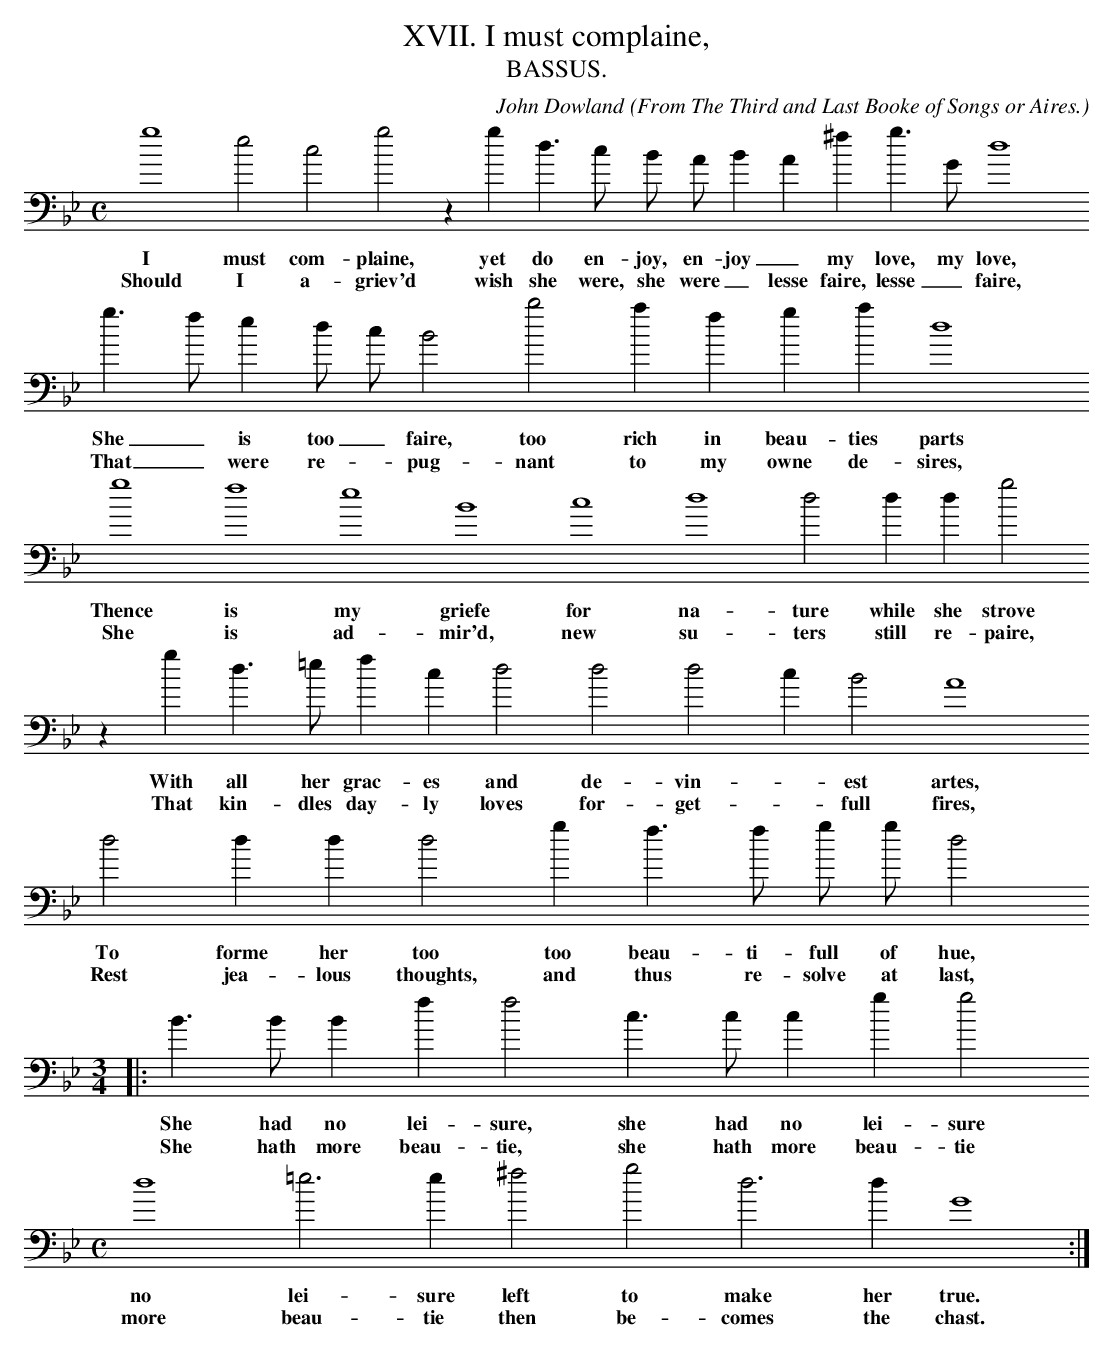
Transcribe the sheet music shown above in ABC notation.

X:1
T:XVII. I must complaine,
T:BASSUS.
C: John Dowland
O: From The Third and Last Booke of Songs or Aires.
O: Newly composed to sing to the Lute, Orpharion, or viols,
O: and a dialogue for a base and meane Lute with five voices to sing thereto.
M:C
L:1/4
K:G min bass
g4 e2 c2 g2 z g d > c B/ A/ B A ^f g > G d4
w: I must com- plaine, yet do en- joy, en- joy _ my love, my love,
w: Should I a- griev'd wish she were, she were _ lesse faire, lesse _ faire,
g > f e d/ c/ B2 b2 a f g a d4
w: She _ is too _ faire, too rich in beau- ties parts
w: That _ were re- * pug- nant to my owne de- sires,
g4 f4 e4 B4 c4 d4 d2 d d g2
w: Thence is my griefe for na- ture while she strove
w: She is ad- mir'd, new su- ters still re- paire,
z g d > =e f c d2 d2 d2 c B2 A4
w: With all her grac- es and de- vin- * est artes,
w: That kin- dles day- ly loves for- get- * full fires,
d2 d d d2 g f > f g/ g/ d2
w: To forme her too too beau- ti- full of hue,
w: Rest jea- lous thoughts, and thus re- solve at last,
M:3/4
|:B > B B f f2 c > c c g g2
w: She had no lei- sure, she had no lei- sure
w: She hath more beau- tie, she hath more beau- tie
M:C
L:1/4
d4 =e3 e ^f2 g2 d3 d G4 :|
w: no lei- sure left to make her true.
w: more beau- tie then be- comes the chast.
